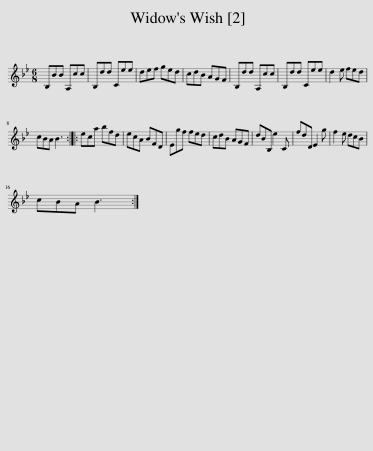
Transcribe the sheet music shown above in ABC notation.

X:1
L:1/8
M:6/8
I:linebreak $
K:Bb
V:1 treble
V:1
 B,BB A,cc | B,dd Cee | def ged | cdB AGF | B,dd A,cc | %5
 B,dd Cee | d2 e fed |$ cBA B3 :: eca bfd | ecA BFD | %10
 Egf fed | cdB AGF | dBB, e2 C | fdD E2 g | f2 e dcB |$ %15
 cBA B3 :| %16
